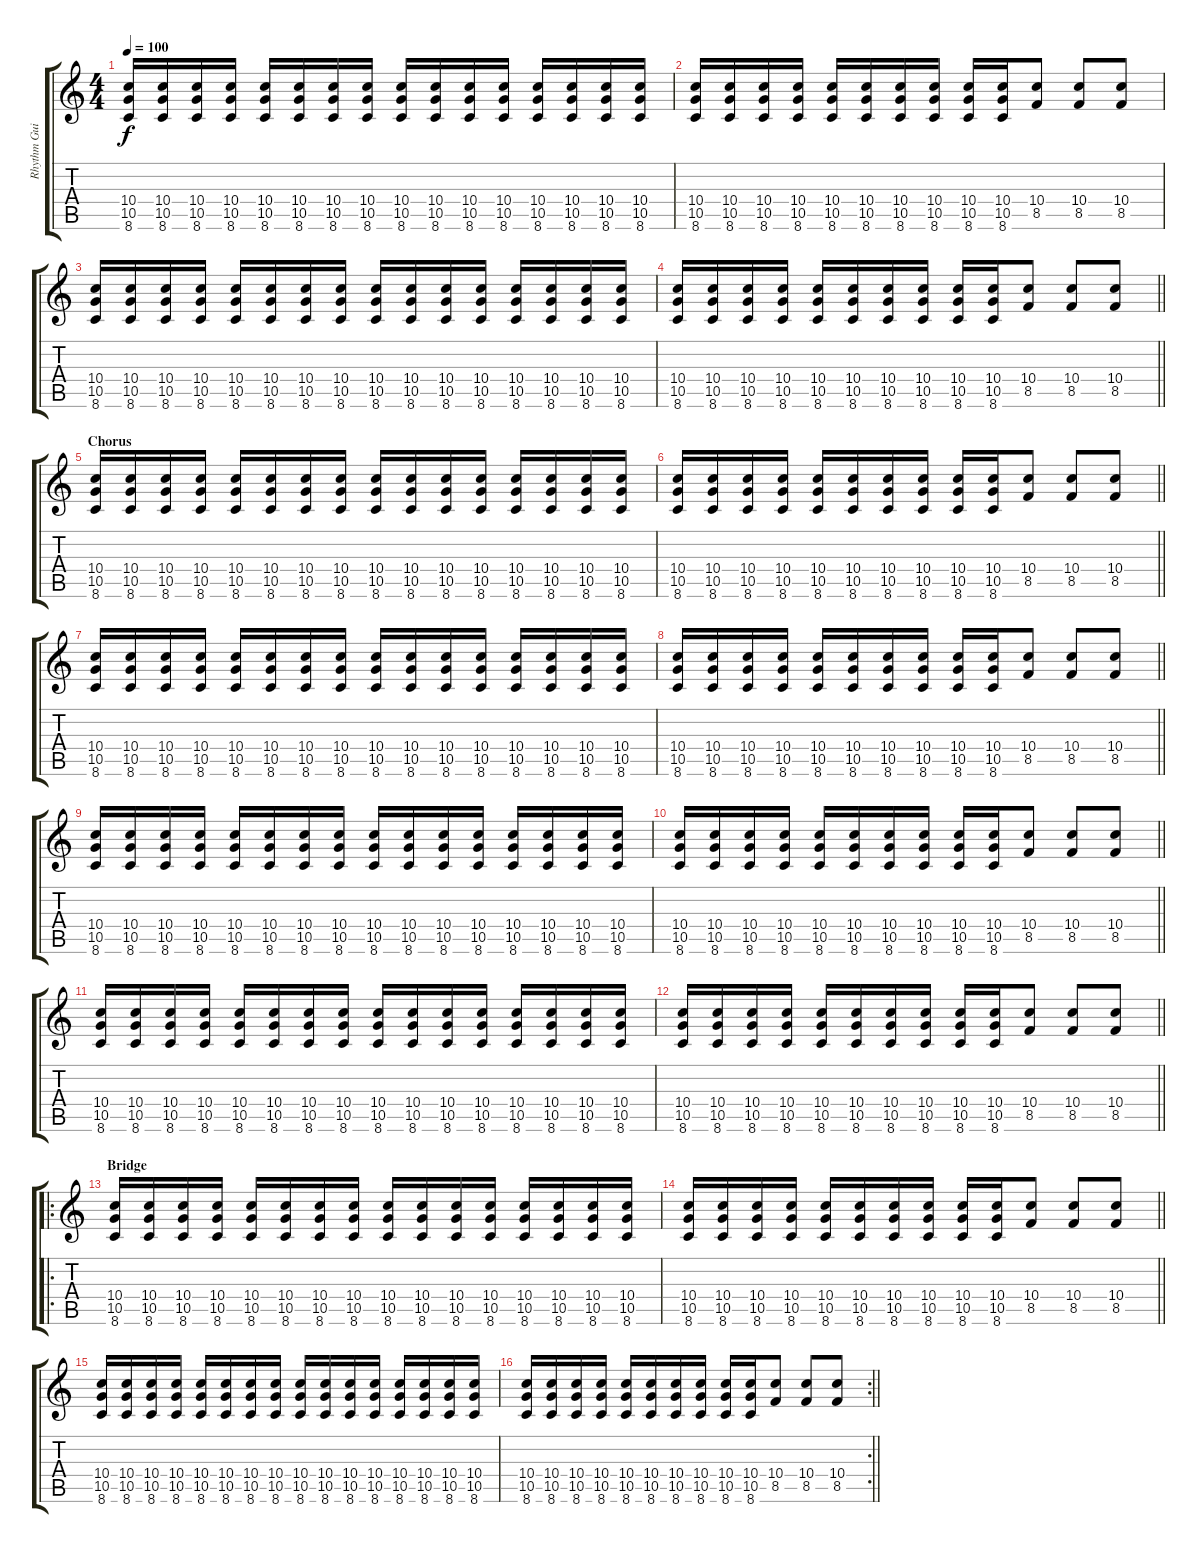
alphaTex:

\track ("Rhythm Guitar" "Rhythm Gui") {instrument overdrivenguitar}
\staff {score tabs}
\tuning (E4 B3 G3 D3 A2 E2) {hide}
\ts (4 4)
\tempo 100
\clef g2
\ks c
(10.4 10.5 8.6).16{dy f} (10.4 10.5 8.6).16 (10.4 10.5 8.6).16 (10.4 10.5 8.6).16 (10.4 10.5 8.6).16 (10.4 10.5 8.6).16 (10.4 10.5 8.6).16 (10.4 10.5 8.6).16 (10.4 10.5 8.6).16 (10.4 10.5 8.6).16 (10.4 10.5 8.6).16 (10.4 10.5 8.6).16 (10.4 10.5 8.6).16 (10.4 10.5 8.6).16 (10.4 10.5 8.6).16 (10.4 10.5 8.6).16 |
(10.4 10.5 8.6).16 (10.4 10.5 8.6).16 (10.4 10.5 8.6).16 (10.4 10.5 8.6).16 (10.4 10.5 8.6).16 (10.4 10.5 8.6).16 (10.4 10.5 8.6).16 (10.4 10.5 8.6).16 (10.4 10.5 8.6).16 (10.4 10.5 8.6).16 (10.4 8.5).8 (10.4 8.5).8 (10.4 8.5).8 |
(10.4 10.5 8.6).16 (10.4 10.5 8.6).16 (10.4 10.5 8.6).16 (10.4 10.5 8.6).16 (10.4 10.5 8.6).16 (10.4 10.5 8.6).16 (10.4 10.5 8.6).16 (10.4 10.5 8.6).16 (10.4 10.5 8.6).16 (10.4 10.5 8.6).16 (10.4 10.5 8.6).16 (10.4 10.5 8.6).16 (10.4 10.5 8.6).16 (10.4 10.5 8.6).16 (10.4 10.5 8.6).16 (10.4 10.5 8.6).16 |
\barLineRight lightlight
(10.4 10.5 8.6).16 (10.4 10.5 8.6).16 (10.4 10.5 8.6).16 (10.4 10.5 8.6).16 (10.4 10.5 8.6).16 (10.4 10.5 8.6).16 (10.4 10.5 8.6).16 (10.4 10.5 8.6).16 (10.4 10.5 8.6).16 (10.4 10.5 8.6).16 (10.4 8.5).8 (10.4 8.5).8 (10.4 8.5).8 |
\section ("" "Chorus")
(10.4 10.5 8.6).16 (10.4 10.5 8.6).16 (10.4 10.5 8.6).16 (10.4 10.5 8.6).16 (10.4 10.5 8.6).16 (10.4 10.5 8.6).16 (10.4 10.5 8.6).16 (10.4 10.5 8.6).16 (10.4 10.5 8.6).16 (10.4 10.5 8.6).16 (10.4 10.5 8.6).16 (10.4 10.5 8.6).16 (10.4 10.5 8.6).16 (10.4 10.5 8.6).16 (10.4 10.5 8.6).16 (10.4 10.5 8.6).16 |
\barLineRight lightlight
(10.4 10.5 8.6).16 (10.4 10.5 8.6).16 (10.4 10.5 8.6).16 (10.4 10.5 8.6).16 (10.4 10.5 8.6).16 (10.4 10.5 8.6).16 (10.4 10.5 8.6).16 (10.4 10.5 8.6).16 (10.4 10.5 8.6).16 (10.4 10.5 8.6).16 (10.4 8.5).8 (10.4 8.5).8 (10.4 8.5).8 |
(10.4 10.5 8.6).16 (10.4 10.5 8.6).16 (10.4 10.5 8.6).16 (10.4 10.5 8.6).16 (10.4 10.5 8.6).16 (10.4 10.5 8.6).16 (10.4 10.5 8.6).16 (10.4 10.5 8.6).16 (10.4 10.5 8.6).16 (10.4 10.5 8.6).16 (10.4 10.5 8.6).16 (10.4 10.5 8.6).16 (10.4 10.5 8.6).16 (10.4 10.5 8.6).16 (10.4 10.5 8.6).16 (10.4 10.5 8.6).16 |
\barLineRight lightlight
(10.4 10.5 8.6).16 (10.4 10.5 8.6).16 (10.4 10.5 8.6).16 (10.4 10.5 8.6).16 (10.4 10.5 8.6).16 (10.4 10.5 8.6).16 (10.4 10.5 8.6).16 (10.4 10.5 8.6).16 (10.4 10.5 8.6).16 (10.4 10.5 8.6).16 (10.4 8.5).8 (10.4 8.5).8 (10.4 8.5).8 |
(10.4 10.5 8.6).16 (10.4 10.5 8.6).16 (10.4 10.5 8.6).16 (10.4 10.5 8.6).16 (10.4 10.5 8.6).16 (10.4 10.5 8.6).16 (10.4 10.5 8.6).16 (10.4 10.5 8.6).16 (10.4 10.5 8.6).16 (10.4 10.5 8.6).16 (10.4 10.5 8.6).16 (10.4 10.5 8.6).16 (10.4 10.5 8.6).16 (10.4 10.5 8.6).16 (10.4 10.5 8.6).16 (10.4 10.5 8.6).16 |
\barLineRight lightlight
(10.4 10.5 8.6).16 (10.4 10.5 8.6).16 (10.4 10.5 8.6).16 (10.4 10.5 8.6).16 (10.4 10.5 8.6).16 (10.4 10.5 8.6).16 (10.4 10.5 8.6).16 (10.4 10.5 8.6).16 (10.4 10.5 8.6).16 (10.4 10.5 8.6).16 (10.4 8.5).8 (10.4 8.5).8 (10.4 8.5).8 |
(10.4 10.5 8.6).16 (10.4 10.5 8.6).16 (10.4 10.5 8.6).16 (10.4 10.5 8.6).16 (10.4 10.5 8.6).16 (10.4 10.5 8.6).16 (10.4 10.5 8.6).16 (10.4 10.5 8.6).16 (10.4 10.5 8.6).16 (10.4 10.5 8.6).16 (10.4 10.5 8.6).16 (10.4 10.5 8.6).16 (10.4 10.5 8.6).16 (10.4 10.5 8.6).16 (10.4 10.5 8.6).16 (10.4 10.5 8.6).16 |
\barLineRight lightlight
(10.4 10.5 8.6).16 (10.4 10.5 8.6).16 (10.4 10.5 8.6).16 (10.4 10.5 8.6).16 (10.4 10.5 8.6).16 (10.4 10.5 8.6).16 (10.4 10.5 8.6).16 (10.4 10.5 8.6).16 (10.4 10.5 8.6).16 (10.4 10.5 8.6).16 (10.4 8.5).8 (10.4 8.5).8 (10.4 8.5).8 |
\ro
\section ("" "Bridge")
(10.4 10.5 8.6).16 (10.4 10.5 8.6).16 (10.4 10.5 8.6).16 (10.4 10.5 8.6).16 (10.4 10.5 8.6).16 (10.4 10.5 8.6).16 (10.4 10.5 8.6).16 (10.4 10.5 8.6).16 (10.4 10.5 8.6).16 (10.4 10.5 8.6).16 (10.4 10.5 8.6).16 (10.4 10.5 8.6).16 (10.4 10.5 8.6).16 (10.4 10.5 8.6).16 (10.4 10.5 8.6).16 (10.4 10.5 8.6).16 |
\barLineRight lightlight
(10.4 10.5 8.6).16 (10.4 10.5 8.6).16 (10.4 10.5 8.6).16 (10.4 10.5 8.6).16 (10.4 10.5 8.6).16 (10.4 10.5 8.6).16 (10.4 10.5 8.6).16 (10.4 10.5 8.6).16 (10.4 10.5 8.6).16 (10.4 10.5 8.6).16 (10.4 8.5).8 (10.4 8.5).8 (10.4 8.5).8 |
(10.4 10.5 8.6).16 (10.4 10.5 8.6).16 (10.4 10.5 8.6).16 (10.4 10.5 8.6).16 (10.4 10.5 8.6).16 (10.4 10.5 8.6).16 (10.4 10.5 8.6).16 (10.4 10.5 8.6).16 (10.4 10.5 8.6).16 (10.4 10.5 8.6).16 (10.4 10.5 8.6).16 (10.4 10.5 8.6).16 (10.4 10.5 8.6).16 (10.4 10.5 8.6).16 (10.4 10.5 8.6).16 (10.4 10.5 8.6).16 |
\rc 2
\barLineRight lightlight
(10.4 10.5 8.6).16 (10.4 10.5 8.6).16 (10.4 10.5 8.6).16 (10.4 10.5 8.6).16 (10.4 10.5 8.6).16 (10.4 10.5 8.6).16 (10.4 10.5 8.6).16 (10.4 10.5 8.6).16 (10.4 10.5 8.6).16 (10.4 10.5 8.6).16 (10.4 8.5).8 (10.4 8.5).8 (10.4 8.5).8
